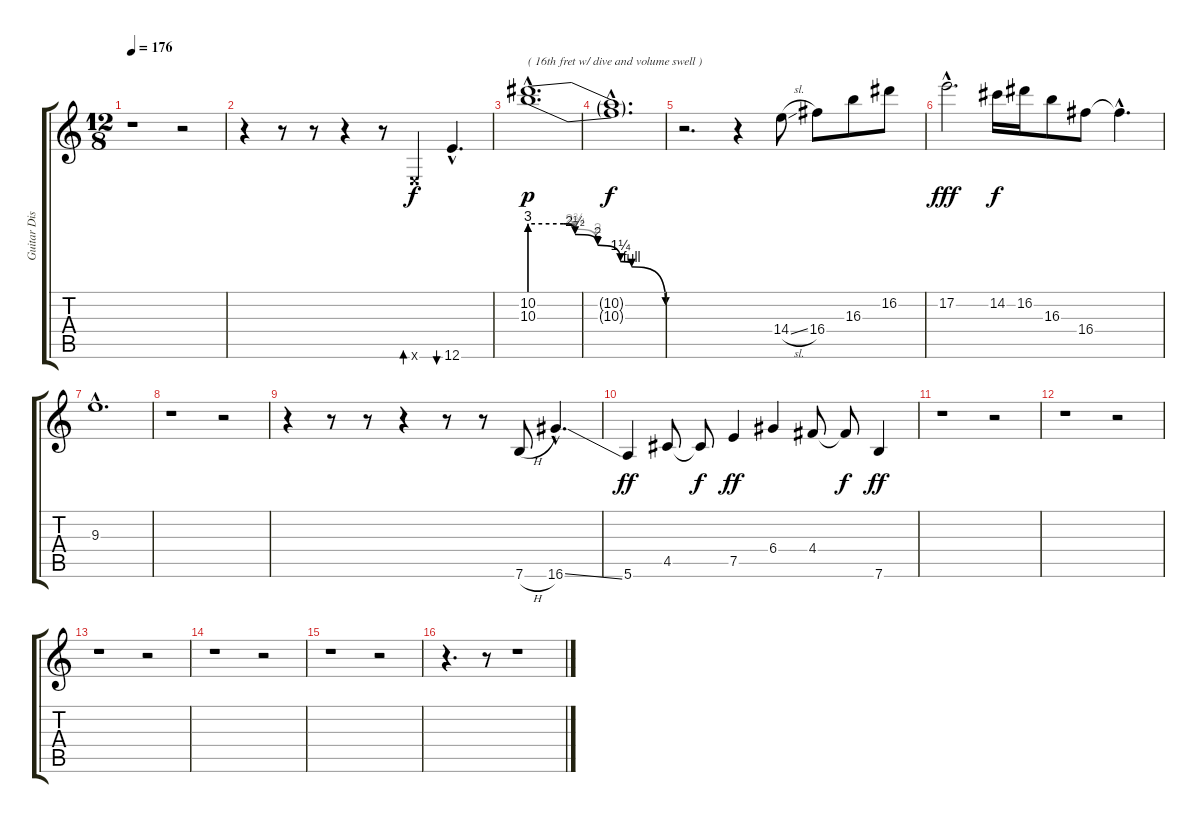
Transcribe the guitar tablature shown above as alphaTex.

\track ("Guitar Distortion (Solo)" "Guitar Dis") {instrument distortionguitar}
\staff {score tabs}
\tuning (E4 B3 G3 D3 A2 E2) {hide}
\ts (12 8)
\tempo 176
\clef g2
\ks c
r.1{dy f} r.2 |
r.4 r.8 r.8 r.4 r.8 0.6{x}.4{bd 480} 12.6{hac}.4{d bu 480} |
(10.2{be (custom 0 12 15 12 20 10 30 8 40 5 45 4 60 0) hac} 10.3{be (custom 0 12 15 12 20 11 30 8 40 5 45 4 60 0) hac}).1{d txt "( 16th fret w/ dive and volume swell )" dy p} |
(10.2{hac t} 10.3{hac t}).1{d dy f} |
r.2{d} r.4 14.4{sl}.8 16.4.8 16.3.8 16.2.8 |
17.2{hac}.2{d dy fff} 14.2.16{dy f} 16.2.16 16.3.8 16.4.8 16.4{hac t}.4{d} |
9.3{hac}.1{d} |
r.1 r.2 |
r.4 r.8 r.8 r.4 r.8 r.8 7.6{h}.8 16.6{ss hac}.4{d} |
5.6.4{dy ff} 4.5.8 4.5{t}.8{dy f} 7.5.4{dy ff} 6.4.4 4.4.8 4.4{t}.8{dy f} 7.6.4{dy ff} |
r.1 r.2 |
r.1 r.2 |
r.1 r.2 |
r.1 r.2 |
r.1 r.2 |
r.4{d} r.8 r.1
